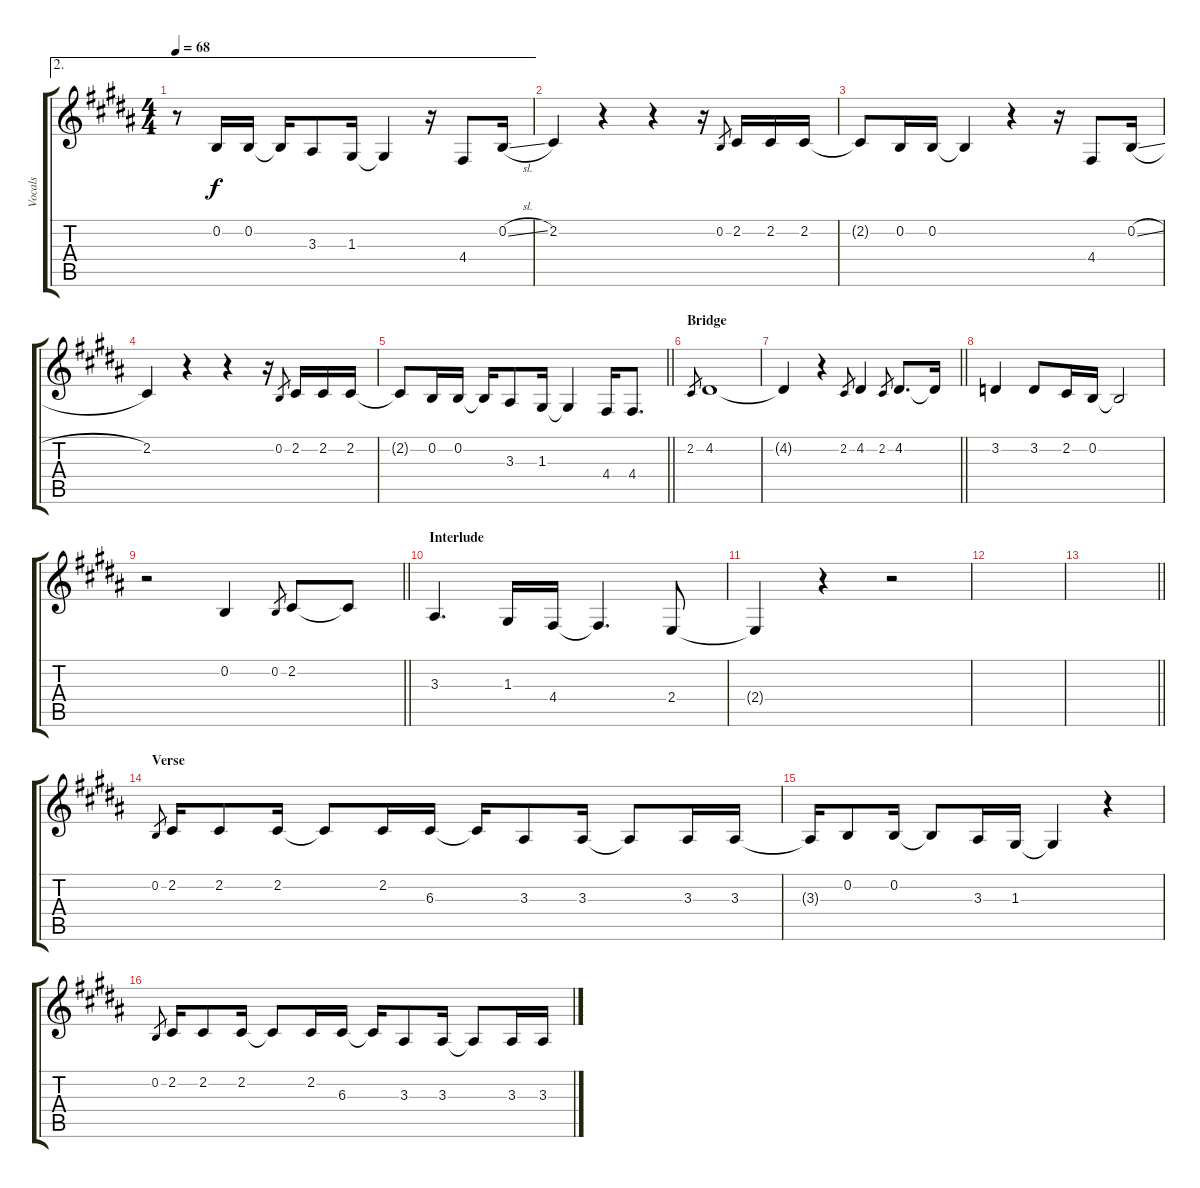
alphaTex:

\track ("Vocals" "Vocals") {instrument lead6voice}
\staff {score tabs}
\tuning (E4 B3 G3 D3 A2 E2) {hide}
\ae 2
\ts (4 4)
\tempo 68
\clef g2
\ks b
r.8{dy f} 0.2.16 0.2.16 0.2{t}.16 3.3.8 1.3.16 1.3{t}.4 r.16 4.4.8 0.2{sl}.16 |
2.2.4 r.4 r.4 r.16 0.2.8{gr} 2.2.16 2.2.16 2.2.16 |
2.2{t}.8 0.2.16 0.2.16 0.2{t}.4 r.4 r.16 4.4.8 0.2{sl}.16 |
2.2.4 r.4 r.4 r.16 0.2.8{gr} 2.2.16 2.2.16 2.2.16 |
\barLineRight lightlight
2.2{t}.8 0.2.16 0.2.16 0.2{t}.16 3.3.8 1.3.16 1.3{t}.4 4.4.16 4.4.8{d} |
\section ("" "Bridge")
2.2.8{gr} 4.2.1 |
\barLineRight lightlight
4.2{t}.4 r.4 2.2.8{gr} 4.2.4 2.2.8{gr} 4.2.8{d} 4.2{t}.16 |
3.2.4 3.2.8 2.2.16 0.2.16 0.2{t}.2 |
\barLineRight lightlight
r.2 0.2.4 0.2.8{gr} 2.2.8 2.2{t}.8 |
\section ("" "Interlude")
3.3.4{d} 1.3.16 4.4.16 4.4{t}.4{d} 2.4.8 |
2.4{t}.4 r.4 r.2 |
|
\barLineRight lightlight
|
\section ("" "Verse")
0.2.8{gr} 2.2.16 2.2.8 2.2.16 2.2{t}.8 2.2.16 6.3.16 6.3{t}.16 3.3.8 3.3.16 3.3{t}.8 3.3.16 3.3.16 |
3.3{t}.16 0.2.8 0.2.16 0.2{t}.8 3.3.16 1.3.16 1.3{t}.4 r.4 |
0.2.8{gr} 2.2.16 2.2.8 2.2.16 2.2{t}.8 2.2.16 6.3.16 6.3{t}.16 3.3.8 3.3.16 3.3{t}.8 3.3.16 3.3.16
